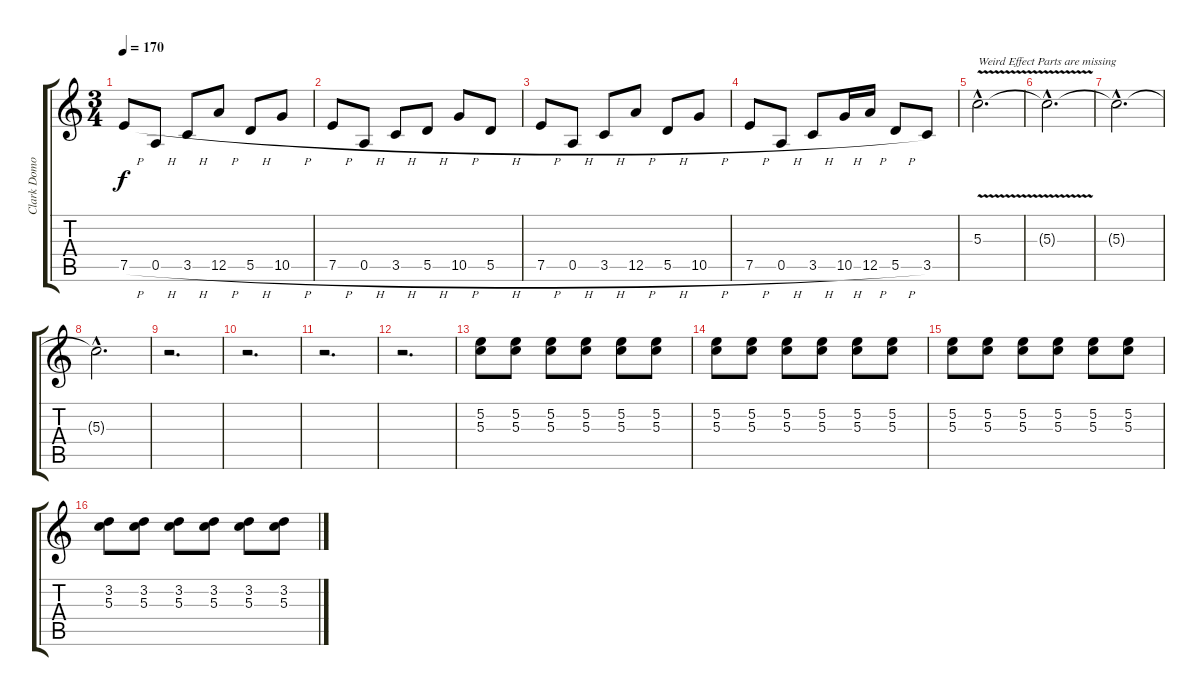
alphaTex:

\track ("Clark Domoe" "Clark Domo") {instrument overdrivenguitar}
\staff {score tabs}
\tuning (E4 B3 G3 D3 A2 E2) {hide}
\ts (3 4)
\tempo 170
\clef g2
\ks c
7.5{h}.8{dy f} 0.5{h}.8 3.5{h}.8 12.5{h}.8 5.5{h}.8 10.5{h}.8 |
7.5{h}.8 0.5{h}.8 3.5{h}.8 5.5{h}.8 10.5{h}.8 5.5{h}.8 |
7.5{h}.8 0.5{h}.8 3.5{h}.8 12.5{h}.8 5.5{h}.8 10.5{h}.8 |
7.5{h}.8 0.5{h}.8 3.5{h}.8 10.5{h}.16 12.5{h}.16 5.5{h}.8 3.5.8 |
5.3{v hac}.2{d txt "Weird Effect Parts are missing" volume 0} |
5.3{hac t}.2{d} |
5.3{hac t}.2{d} |
5.3{hac t}.2{d} |
r.2{d} |
r.2{d} |
r.2{d} |
r.2{d volume 9} |
(5.2 5.3).8 (5.2 5.3).8 (5.2 5.3).8 (5.2 5.3).8 (5.2 5.3).8 (5.2 5.3).8 |
(5.2 5.3).8 (5.2 5.3).8 (5.2 5.3).8 (5.2 5.3).8 (5.2 5.3).8 (5.2 5.3).8 |
(5.2 5.3).8 (5.2 5.3).8 (5.2 5.3).8 (5.2 5.3).8 (5.2 5.3).8 (5.2 5.3).8 |
(3.2 5.3).8 (3.2 5.3).8 (3.2 5.3).8 (3.2 5.3).8 (3.2 5.3).8 (3.2 5.3).8
